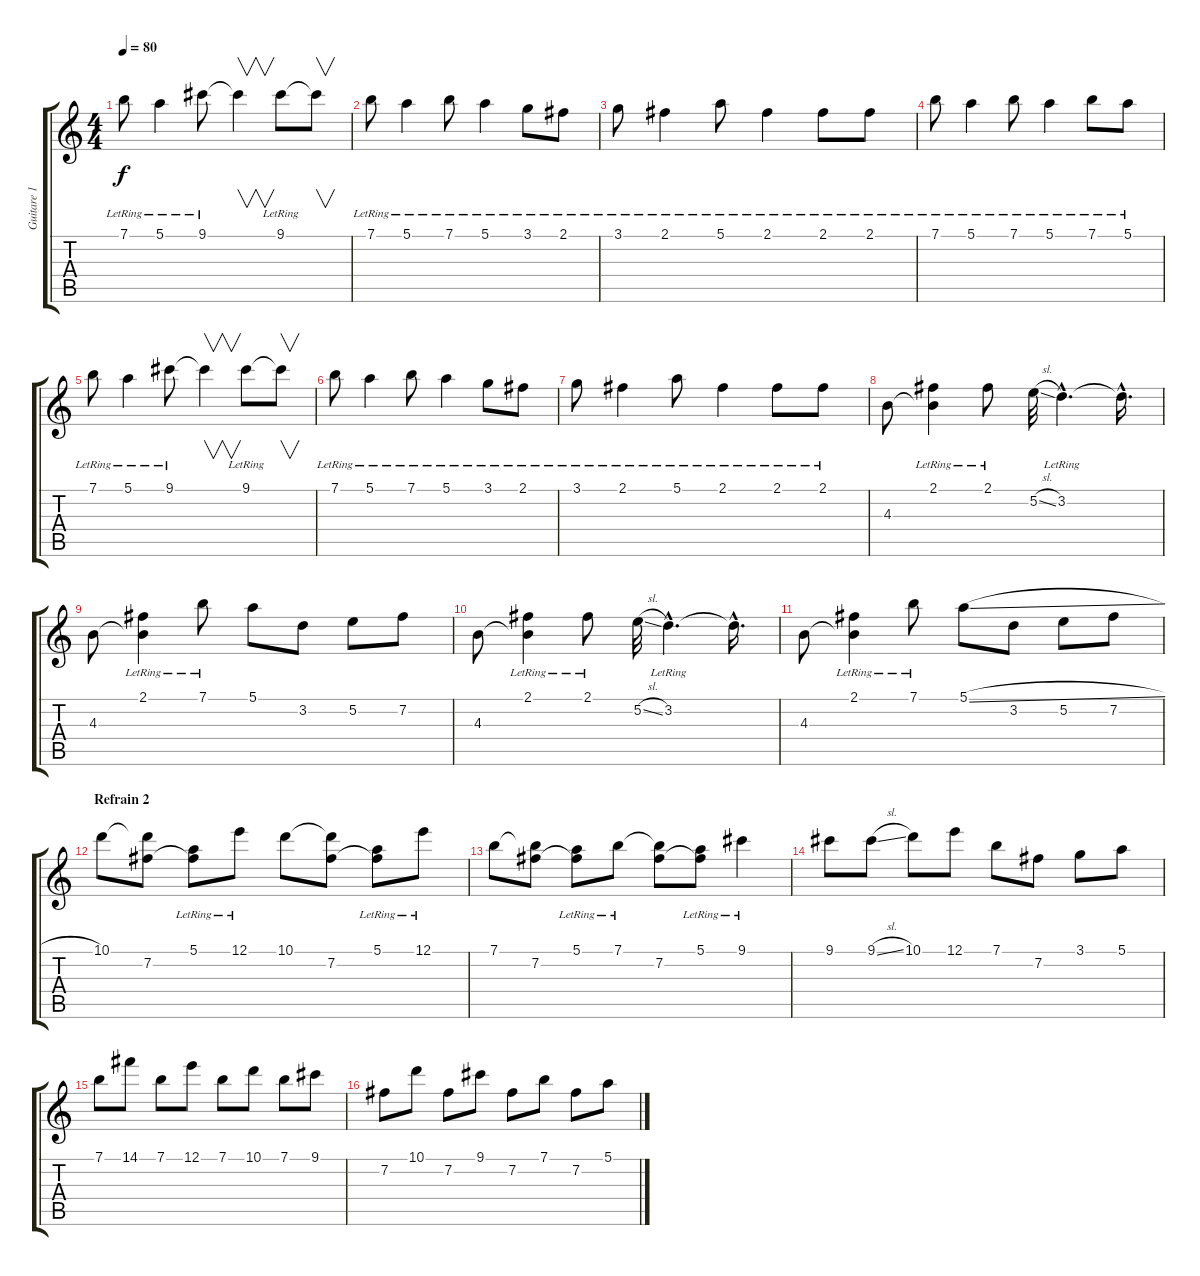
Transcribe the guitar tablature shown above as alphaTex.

\track ("Guitare 1" "Guitare 1") {instrument electricguitarclean}
\staff {score tabs}
\tuning (E4 B3 G3 D3 A2 E2) {hide}
\ts (4 4)
\tempo 80
\clef g2
\ks c
7.1{lr}.8{dy f instrument distortionguitar} 5.1{lr}.4 9.1{lr}.8 9.1{t}.4{v} 9.1{lr}.8 9.1{t}.8{v} |
7.1{lr}.8{instrument distortionguitar} 5.1{lr}.4 7.1{lr}.8 5.1{lr}.4 3.1{lr}.8 2.1{lr}.8 |
3.1{lr}.8{instrument distortionguitar} 2.1{lr}.4 5.1{lr}.8 2.1{lr}.4 2.1{lr}.8 2.1{lr}.8 |
7.1{lr}.8{instrument distortionguitar} 5.1{lr}.4 7.1{lr}.8 5.1{lr}.4 7.1{lr}.8 5.1{lr}.8 |
7.1{lr}.8{instrument distortionguitar} 5.1{lr}.4 9.1{lr}.8 9.1{t}.4{v} 9.1{lr}.8 9.1{t}.8{v} |
7.1{lr}.8{instrument distortionguitar} 5.1{lr}.4 7.1{lr}.8 5.1{lr}.4 3.1{lr}.8 2.1{lr}.8 |
3.1{lr}.8{instrument distortionguitar} 2.1{lr}.4 5.1{lr}.8 2.1{lr}.4 2.1{lr}.8 2.1{lr}.8 |
4.3.8{instrument electricguitarclean} (2.1{lr} 4.3{t}).4 2.1{lr}.8 5.2{sl}.32 3.2{hac lr}.4{d} 3.2{hac t}.16{d} |
4.3.8 (2.1{lr} 4.3{t}).4 7.1{lr}.8 5.1.8 3.2.8 5.2.8 7.2.8 |
4.3.8 (2.1{lr} 4.3{t}).4 2.1{lr}.8 5.2{sl}.32 3.2{hac lr}.4{d} 3.2{hac t}.16{d} |
4.3.8 (2.1{lr} 4.3{t}).4 7.1{lr}.8 5.1{sl}.8 3.2.8 5.2.8 7.2.8 |
\section ("" "Refrain 2")
10.1.8{volume 16 instrument distortionguitar} (10.1{t} 7.2).8 (5.1{lr} 7.2{t}).8 12.1{lr}.8 10.1.8 (10.1{t} 7.2).8 (5.1{lr} 7.2{t}).8 12.1{lr}.8 |
7.1.8 (7.1{t} 7.2).8 (5.1{lr} 7.2{t}).8 7.1{lr}.8 (7.1{t} 7.2).8 (5.1{lr} 7.2{t}).8 9.1{lr}.4 |
9.1.8 9.1{sl}.8 10.1.8 12.1.8 7.1.8 7.2.8 3.1.8 5.1.8 |
7.1.8{volume 16 instrument drawbarorgan} 14.1.8 7.1.8 12.1.8 7.1.8 10.1.8 7.1.8 9.1.8 |
7.2.8 10.1.8 7.2.8 9.1.8 7.2.8 7.1.8 7.2.8 5.1.8
